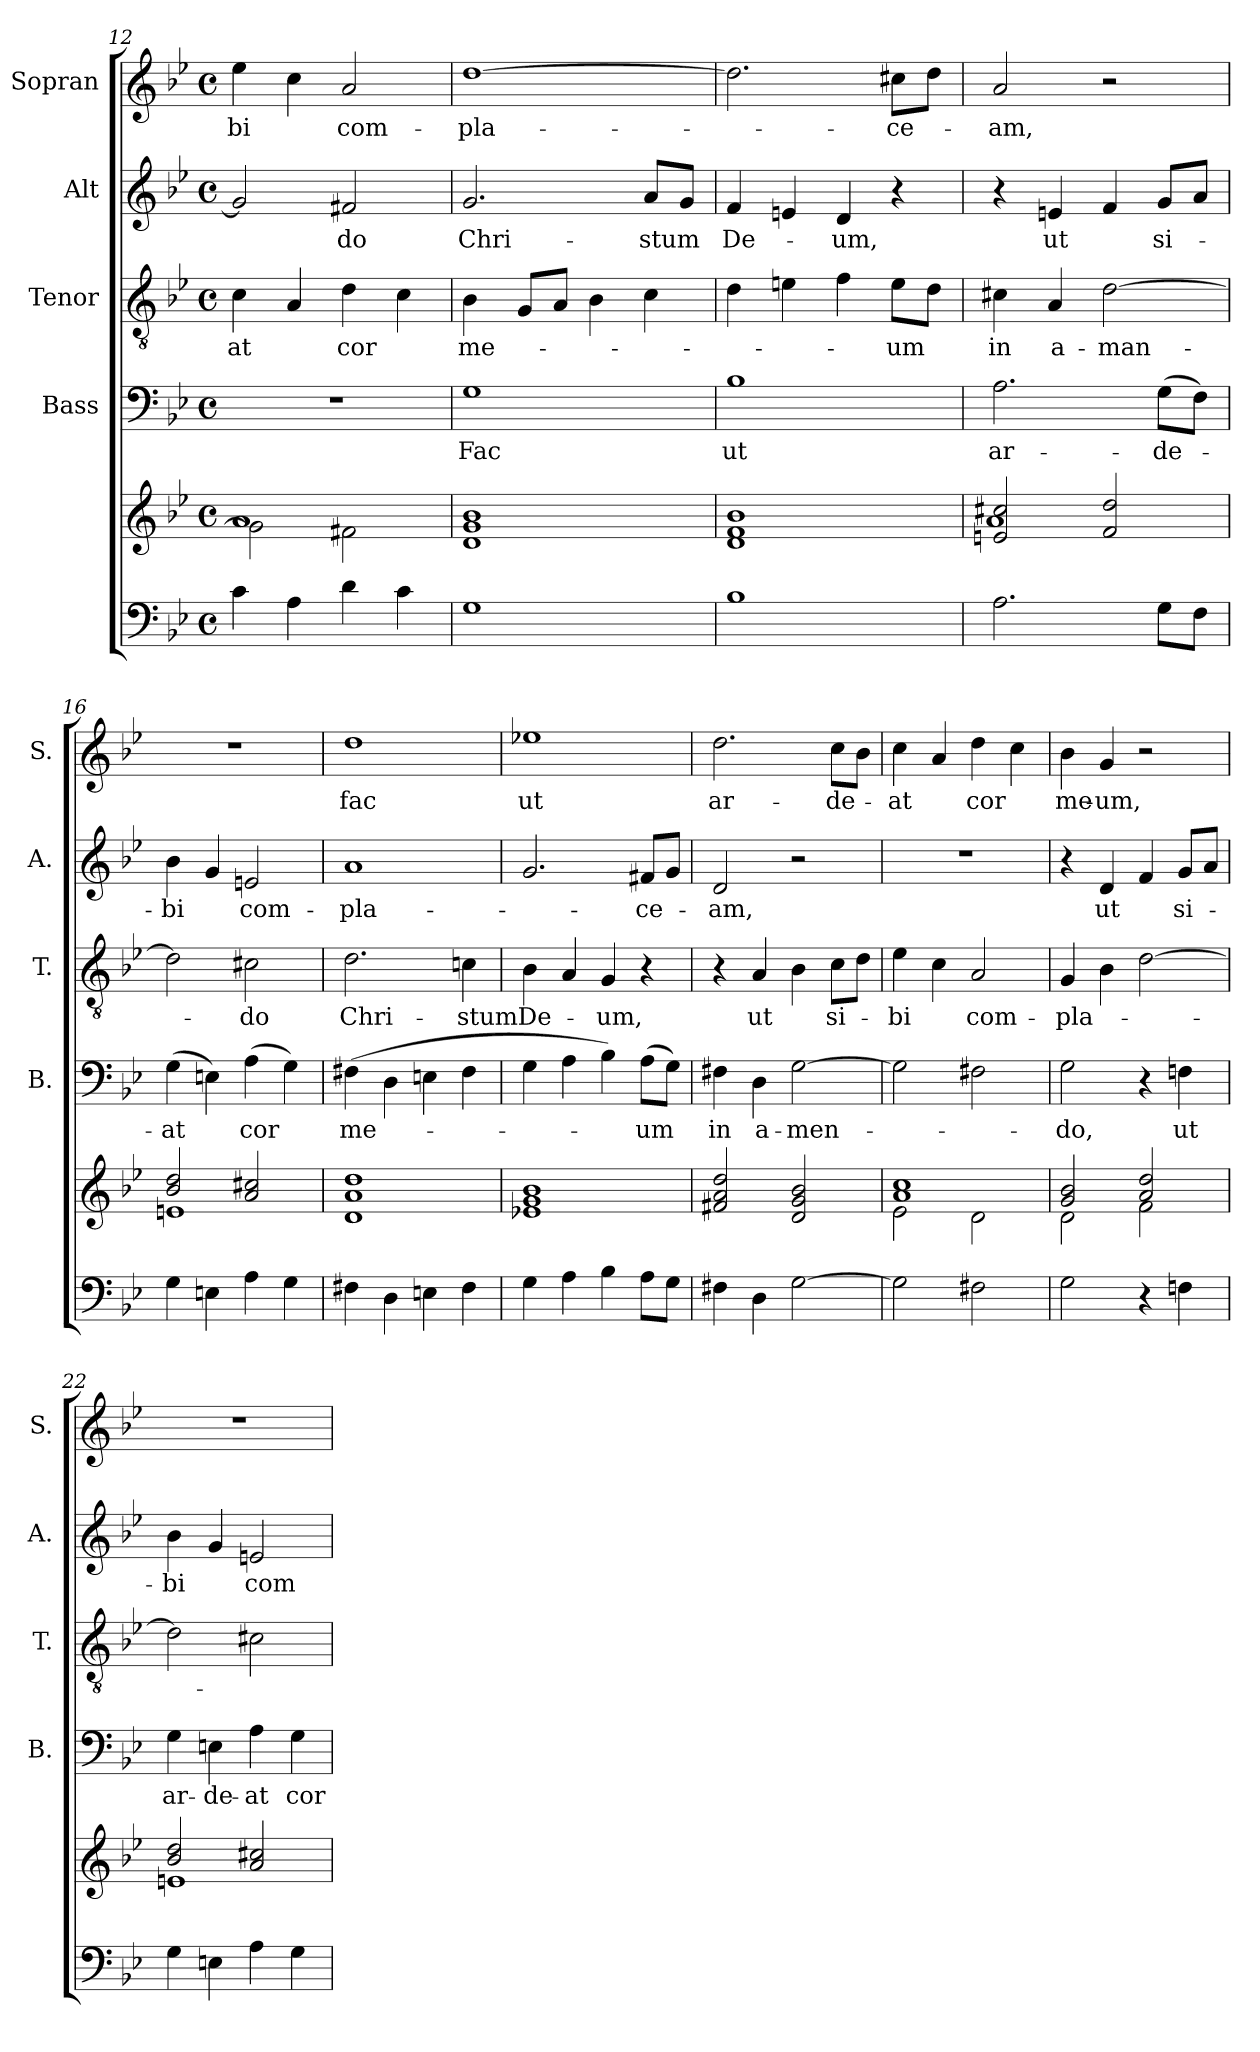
**kern	**kern	**kern	**text	**kern	**text	**kern	**text	**kern	**text
*part5	*part5	*part4	*part4	*part3	*part3	*part2	*part2	*part1	*part1
*staff6	*staff5	*staff4	*staff4	*staff3	*staff3	*staff2	*staff2	*staff1	*staff1
*	*	*I"Bass	*	*I"Tenor	*	*I"Alt	*	*I"Sopran	*
*	*	*I'B.	*	*I'T.	*	*I'A.	*	*I'S.	*
*clefF4	*clefG2	*clefF4	*	*clefGv2	*	*clefG2	*	*clefG2	*
*k[b-e-]	*k[b-e-]	*k[b-e-]	*	*k[b-e-]	*	*k[b-e-]	*	*k[b-e-]	*
*B-:	*B-:	*B-:	*	*B-:	*	*B-:	*	*B-:	*
*M4/4	*M4/4	*M4/4	*	*M4/4	*	*M4/4	*	*M4/4	*
*met(c)	*met(c)	*met(c)	*	*met(c)	*	*met(c)	*	*met(c)	*
=12	=12	=12	=12	=12	=12	=12	=12	=12	=12
*	*^	*	*	*	*	*	*	*	*
!	!	!	!	!	!	!LO:LY:b	!	!	!	!LO:LY:b
4c\	1a	2g\]	1r	.	4c\	-at	2g/]	.	4ee-\	-bi
4A\	.	.	.	.	4A/	.	.	.	4cc\	.
!	!	!	!	!	!	!LO:LY:b	!	!LO:LY:b	!	!LO:LY:b
4d\	.	2f#X\	.	.	4d\	cor	2f#X/	-do	2a/	com-
4c\	.	.	.	.	4c\	.	.	.	.	.
!!LO:PB:g=z
=13	=13	=13	=13	=13	=13	=13	=13	=13	=13	=13
!	!	!	!	!LO:LY:b	!	!LO:LY:b	!	!LO:LY:b	!	!LO:LY:b
1G	1g 1b-	1d	1G	Fac	4B-\	me-	2.g/	Chri-	[1dd	-pla-
.	.	.	.	.	8G/L	.	.	.	.	.
.	.	.	.	.	8A/J	.	.	.	.	.
.	.	.	.	.	4B-\	.	.	.	.	.
!	!	!	!	!	!	!	!	!LO:LY:b	!	!
.	.	.	.	.	4c\	.	8a/L	-stum	.	.
.	.	.	.	.	.	.	8g/J	.	.	.
=14	=14	=14	=14	=14	=14	=14	=14	=14	=14	=14
!	!	!	!	!LO:LY:b	!	!	!	!LO:LY:b	!	!
1B-	1f 1b-	1d	1B-	ut	4d\	.	4f/	De-	2.dd\]	.
.	.	.	.	.	4en\	.	4en/	.	.	.
!	!	!	!	!	!	!	!	!LO:LY:b	!	!
.	.	.	.	.	4f\	.	4d/	-um,	.	.
!	!	!	!	!	!	!LO:LY:b	!	!	!	!LO:LY:b
.	.	.	.	.	8e\L	-um	4r	.	8cc#X\L	-ce-
.	.	.	.	.	8d\J	.	.	.	8dd\J	.
=15	=15	=15	=15	=15	=15	=15	=15	=15	=15	=15
!	!	!	!	!LO:LY:b	!	!LO:LY:b	!	!	!	!LO:LY:b
2.A\	2en/ 2cc#X/	1a	2.A\	ar-	4c#X\	in	4r	.	2a/	-am,
!	!	!	!	!	!	!LO:LY:b	!	!LO:LY:b	!	!
.	.	.	.	.	4A/	a-	4en/	ut	.	.
!	!	!	!	!	!	!LO:LY:b	!	!	!	!
.	2f/ 2dd/	.	.	.	[2d\	-man-	4f/	.	2r	.
!	!	!	!	!LO:LY:b	!	!	!	!LO:LY:b	!	!
8G\L	.	.	(>8G\L	-de-	.	.	8g/L	si-	.	.
8F\J	.	.	8F\J)	.	.	.	8a/J	.	.	.
=16	=16	=16	=16	=16	=16	=16	=16	=16	=16	=16
!	!	!	!	!LO:LY:b	!	!	!	!LO:LY:b	!	!
4G\	2b-/ 2dd/	1en	(>4G\	-at	2d\]	.	4b-\	-bi	1r	.
4En\	.	.	4En\)	.	.	.	4g/	.	.	.
!	!	!	!	!LO:LY:b	!	!LO:LY:b	!	!LO:LY:b	!	!
4A\	2a/ 2cc#X/	.	(>4A\	cor	2c#X\	-do	2en/	com-	.	.
4G\	.	.	4G\)	.	.	.	.	.	.	.
=17	=17	=17	=17	=17	=17	=17	=17	=17	=17	=17
!	!	!	!	!LO:LY:b	!	!LO:LY:b	!	!LO:LY:b	!	!LO:LY:b
4F#X\	1a 1dd	1d	(>4F#X\	me-	2.d\	Chri-	1a	-pla-	1dd	fac
4D\	.	.	4D\	.	.	.	.	.	.	.
4En\	.	.	4En\	.	.	.	.	.	.	.
!	!	!	!	!	!	!LO:LY:b	!	!	!	!
4F#\	.	.	4F#\	.	4cn\	-stum	.	.	.	.
=18	=18	=18	=18	=18	=18	=18	=18	=18	=18	=18
!	!	!	!	!	!	!LO:LY:b	!	!	!	!LO:LY:b
4G\	1g 1b-	1e-X	4G\	.	4B-\	De-	2.g/	.	1ee-X	ut
4A\	.	.	4A\	.	4A/	.	.	.	.	.
!	!	!	!	!	!	!LO:LY:b	!	!	!	!
4B-\	.	.	4B-\)	.	4G/	-um,	.	.	.	.
!	!	!	!	!LO:LY:b	!	!	!	!LO:LY:b	!	!
8A\L	.	.	(>8A\L	-um	4r	.	8f#X/L	-ce-	.	.
8G\J	.	.	8G\J)	.	.	.	8g/J	.	.	.
*	*v	*v	*	*	*	*	*	*	*	*
!!LO:LB:g=z
=19	=19	=19	=19	=19	=19	=19	=19	=19	=19
!	!	!	!LO:LY:b	!	!	!	!LO:LY:b	!	!LO:LY:b
4F#X\	2f#X/ 2a/ 2dd/	4F#X\	in	4r	.	2d/	-am,	2.dd\	ar-
!	!	!	!LO:LY:b	!	!LO:LY:b	!	!	!	!
4D\	.	4D\	a-	4A/	ut	.	.	.	.
!	!	!	!LO:LY:b	!	!	!	!	!	!
[2G\	2d/ 2g/ 2b-/	[2G\	-men-	4B-\	.	2r	.	.	.
!	!	!	!	!	!LO:LY:b	!	!	!	!LO:LY:b
.	.	.	.	8c\L	si-	.	.	8cc\L	-de-
.	.	.	.	8d\J	.	.	.	8b-\J	.
=20	=20	=20	=20	=20	=20	=20	=20	=20	=20
*	*^	*	*	*	*	*	*	*	*
!	!	!	!	!	!	!LO:LY:b	!	!	!	!LO:LY:b
2G\]	1a 1cc	2e-\	2G\]	.	4e-\	-bi	1r	.	4cc\	-at
.	.	.	.	.	4c\	.	.	.	4a/	.
!	!	!	!	!	!	!LO:LY:b	!	!	!	!LO:LY:b
2F#X\	.	2d\	2F#X\	.	2A/	com-	.	.	4dd\	cor
.	.	.	.	.	.	.	.	.	4cc\	.
=21	=21	=21	=21	=21	=21	=21	=21	=21	=21	=21
!	!	!	!	!LO:LY:b	!	!LO:LY:b	!	!	!	!LO:LY:b
2G\	2g/ 2b-/	2d\	2G\	-do,	4G/	-pla-	4r	.	4b-\	me-
!	!	!	!	!	!	!	!	!LO:LY:b	!	!LO:LY:b
.	.	.	.	.	4B-\	.	4d/	ut	4g/	-um,
4r	2a/ 2dd/	2f\	4r	.	[2d\	.	4f/	.	2r	.
!	!	!	!	!LO:LY:b	!	!	!	!LO:LY:b	!	!
4Fn\	.	.	4Fn\	ut	.	.	8g/L	si-	.	.
.	.	.	.	.	.	.	8a/J	.	.	.
=22	=22	=22	=22	=22	=22	=22	=22	=22	=22	=22
!	!	!	!	!LO:LY:b	!	!	!	!LO:LY:b	!	!
4G\	2b-/ 2dd/	1en	4G\	ar-	2d\]	.	4b-\	-bi	1r	.
!	!	!	!	!LO:LY:b	!	!	!	!	!	!
4En\	.	.	4En\	-de-	.	.	4g/	.	.	.
!	!	!	!	!LO:LY:b	!	!	!	!LO:LY:b	!	!
4A\	2a/ 2cc#X/	.	4A\	-at	2c#X\	.	2en/	com-	.	.
!	!	!	!	!LO:LY:b	!	!	!	!	!	!
4G\	.	.	4G\	cor	.	.	.	.	.	.
*	*v	*v	*	*	*	*	*	*	*	*
=	=	=	=	=	=	=	=	=	=
*-	*-	*-	*-	*-	*-	*-	*-	*-	*-
